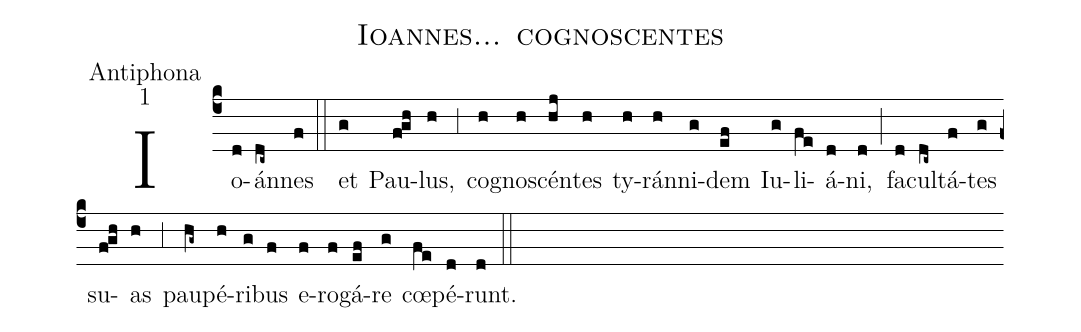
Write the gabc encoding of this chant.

name:Ioannes... cognoscentes;
office-part:Antiphona;
mode:1;
%%
(c4) Io(d)án(dc~)nes(f) (::)
et(g) Pau(f!gh)lus,(h) (,3) co(h)gno(h)scén(hj)tes(h) ty(h)rán(h)ni(g)dem(ef) Iu(g)li(fe)á(d)ni,(d) (;) fa(d)cul(dc~)tá(f)tes(g) su(f!gh)as(h) (,3) pau(hg~)pé(h)ri(g)bus(f) e(f)ro(f)gá(ef)re(g) cœ(fe)pé(d)runt.(d) (::)
